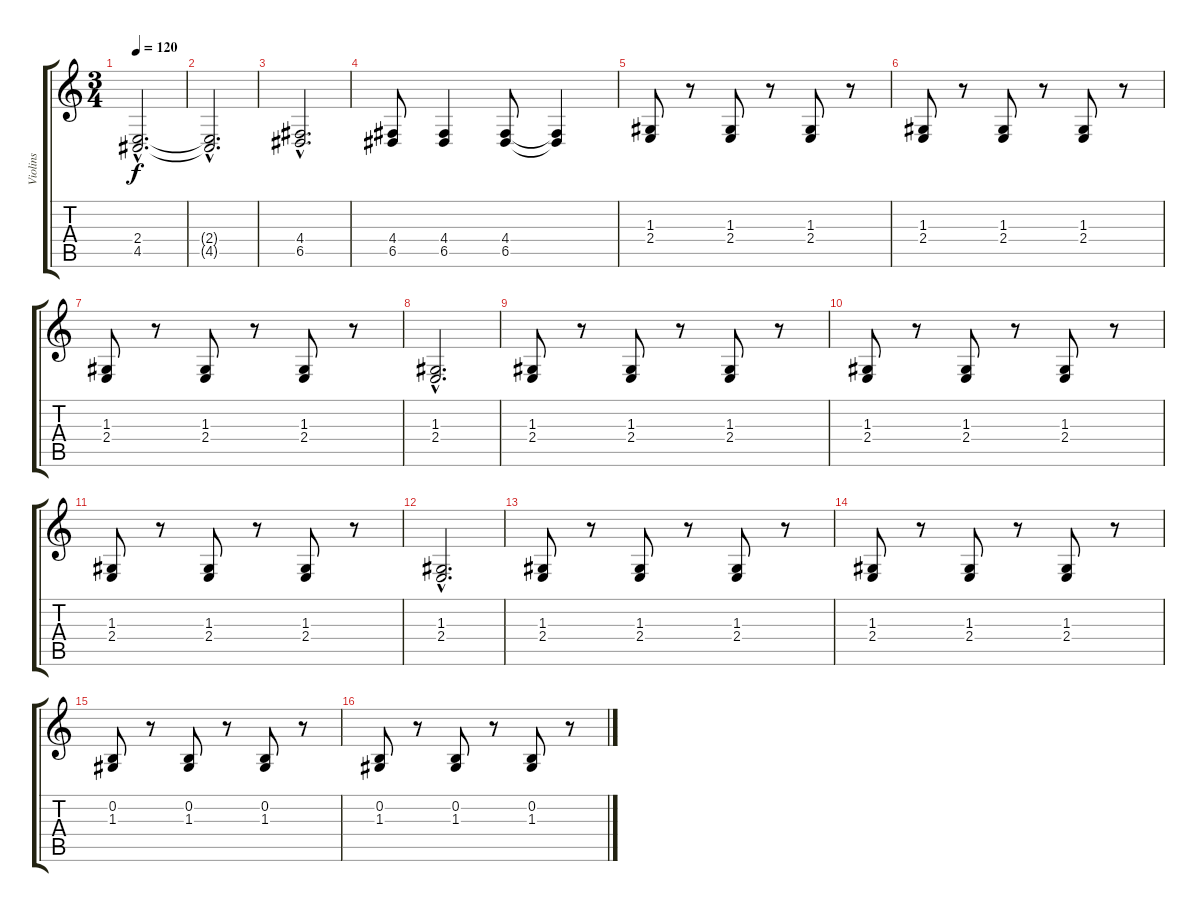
\track ("Violins" "Violins") {instrument violin}
\staff {score tabs}
\tuning (E4 B3 G3 D3 A2 E2) {hide}
\ts (3 4)
\tempo 120
\clef g2
\ks c
(2.4{hac} 4.5{hac}).2{d dy f} |
(2.4{hac t} 4.5{hac t}).2{d} |
(4.4{hac} 6.5{hac}).2{d} |
(4.4 6.5).8 (4.4 6.5).4 (4.4 6.5).8 (4.4{t} 6.5{t}).4 |
(1.3 2.4).8 r.8 (1.3 2.4).8 r.8 (1.3 2.4).8 r.8 |
(1.3 2.4).8 r.8 (1.3 2.4).8 r.8 (1.3 2.4).8 r.8 |
(1.3 2.4).8 r.8 (1.3 2.4).8 r.8 (1.3 2.4).8 r.8 |
(1.3{hac} 2.4{hac}).2{d} |
(1.3 2.4).8 r.8 (1.3 2.4).8 r.8 (1.3 2.4).8 r.8 |
(1.3 2.4).8 r.8 (1.3 2.4).8 r.8 (1.3 2.4).8 r.8 |
(1.3 2.4).8 r.8 (1.3 2.4).8 r.8 (1.3 2.4).8 r.8 |
(1.3{hac} 2.4{hac}).2{d} |
(1.3 2.4).8 r.8 (1.3 2.4).8 r.8 (1.3 2.4).8 r.8 |
(1.3 2.4).8 r.8 (1.3 2.4).8 r.8 (1.3 2.4).8 r.8 |
(0.2 1.3).8 r.8 (0.2 1.3).8 r.8 (0.2 1.3).8 r.8 |
(0.2 1.3).8 r.8 (0.2 1.3).8 r.8 (0.2 1.3).8 r.8
